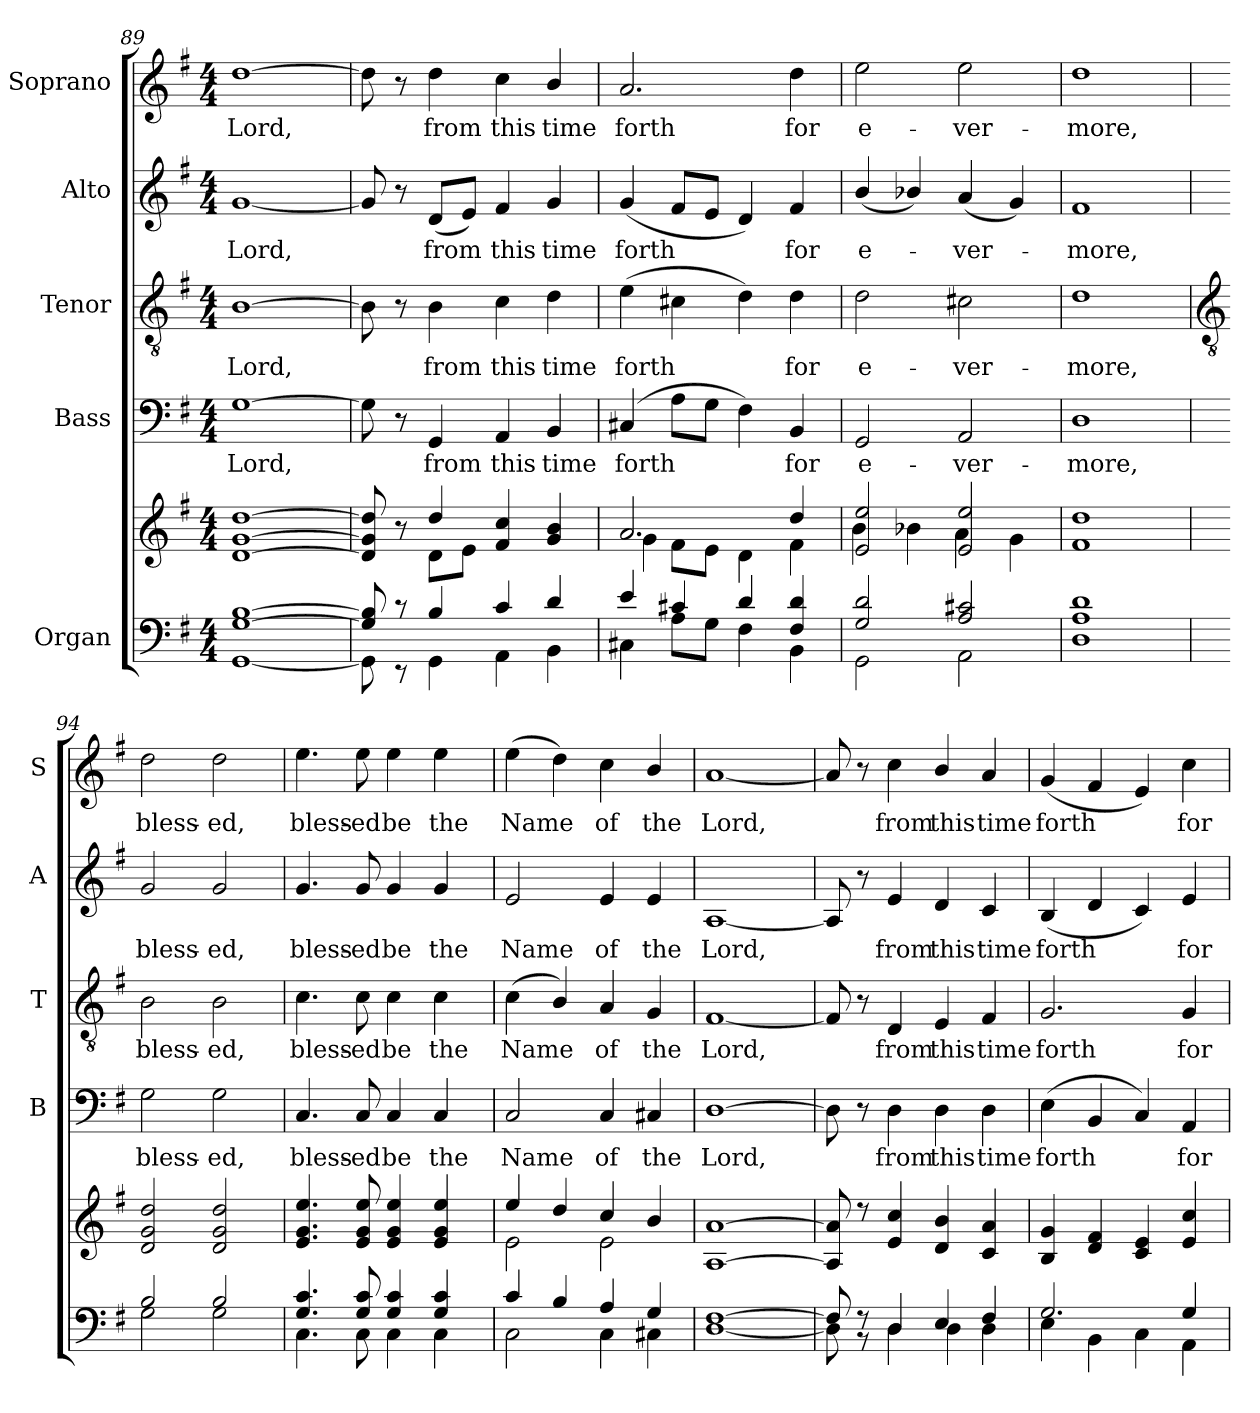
**kern	**kern	**kern	**text	**kern	**text	**kern	**text	**kern	**text
*part5	*part5	*part4	*part4	*part3	*part3	*part2	*part2	*part1	*part1
*staff6	*staff5	*staff4	*staff4	*staff3	*staff3	*staff2	*staff2	*staff1	*staff1
*I"Organ	*	*I"Bass	*	*I"Tenor	*	*I"Alto	*	*I"Soprano	*
*	*	*I'B	*	*I'T	*	*I'A	*	*I'S	*
*clefF4	*clefG2	*clefF4	*	*clefGv2	*	*clefG2	*	*clefG2	*
*k[f#]	*k[f#]	*k[f#]	*	*k[f#]	*	*k[f#]	*	*k[f#]	*
*G:	*G:	*G:	*	*G:	*	*G:	*	*G:	*
*M4/4	*M4/4	*M4/4	*	*M4/4	*	*M4/4	*	*M4/4	*
=89	=89	=89	=89	=89	=89	=89	=89	=89	=89
*^	*^	*	*	*	*	*	*	*	*
!	!	!	!	!	!LO:LY:b	!	!LO:LY:b	!	!LO:LY:b	!	!LO:LY:b
[1G/ [1B/	[1GG\	[1d [1g [1dd	1ryy	[1G	Lord,	[1B	Lord,	[1g	Lord,	[1dd	Lord,
=90	=90	=90	=90	=90	=90	=90	=90	=90	=90	=90	=90
8G/] 8B/]	8GG\]	8d] 8g] 8dd]	4ryy	8G]	.	8B]	.	8g]	.	8dd]	.
8r	8r	8r	.	8r	.	8r	.	8r	.	8r	.
!	!	!	!	!	!LO:LY:b	!	!LO:LY:b	!	!LO:LY:b	!	!LO:LY:b
4B/	4GG\	4dd/	8d\L	4GG	from	4B	from	(<8dL	from	4dd	from
.	.	.	8e\J	.	.	.	.	8eJ)	.	.	.
!	!	!	!	!	!LO:LY:b	!	!LO:LY:b	!	!LO:LY:b	!	!LO:LY:b
4c/	4AA\	4f# 4cc	2ryy	4AA	this	4c	this	4f#	this	4cc	this
!	!	!	!	!	!LO:LY:b	!	!LO:LY:b	!	!LO:LY:b	!	!LO:LY:b
4d/	4BB\	4g/ 4b/	.	4BB/	time	4d\	time	4g	time	4b/	time
=91	=91	=91	=91	=91	=91	=91	=91	=91	=91	=91	=91
!	!	!	!	!	!LO:LY:b	!	!LO:LY:b	!	!LO:LY:b	!	!LO:LY:b
4e/	4C#X\	2.a	4g\	(>4C#X	forth	(>4e	forth	(<4g	forth	2.a	forth
4c#X/	8A\L	.	8f#\L	8AL	.	4c#X	.	8f#L	.	.	.
.	8G\J	.	8e\J	8GJ	.	.	.	8eJ	.	.	.
4d/	4F#\	.	4d\	4F#)	.	4d)	.	4d)	.	.	.
!	!	!	!	!	!LO:LY:b	!	!LO:LY:b	!	!LO:LY:b	!	!LO:LY:b
4F#/ 4d/	4BB\	4dd/	4f#\	4BB	for	4d	for	4f#	for	4dd	for
=92	=92	=92	=92	=92	=92	=92	=92	=92	=92	=92	=92
!	!	!	!	!	!LO:LY:b	!	!LO:LY:b	!	!LO:LY:b	!	!LO:LY:b
2G/ 2d/	2GG\	2e 2ee	4b\	2GG	e-	2d	e-	(<4b/	e-	2ee	e-
.	.	.	4b-X\	.	.	.	.	4b-X/)	.	.	.
!	!	!	!	!	!LO:LY:b	!	!LO:LY:b	!	!LO:LY:b	!	!LO:LY:b
2A/ 2c#X/	2AA\	2e 2ee	4a\	2AA	-ver-	2c#X	-ver-	(<4a	ver-	2ee	-ver-
.	.	.	4g\	.	.	.	.	4g)	.	.	.
=93	=93	=93	=93	=93	=93	=93	=93	=93	=93	=93	=93
!	!	!	!	!	!LO:LY:b	!	!LO:LY:b	!	!LO:LY:b	!	!LO:LY:b
1A/ 1d/	1D\	1f# 1dd	1ryy	1D	-more,	1d	-more,	1f#	more,	1dd	-more,
!!LO:LB:g=z
=94	=94	=94	=94	=94	=94	=94	=94	=94	=94	=94	=94
*	*	*	*	*	*	*clefGv2	*	*	*	*	*
!	!	!	!	!	!LO:LY:b	!	!LO:LY:b	!	!LO:LY:b	!	!LO:LY:b
2B/	2G\	2d 2g 2dd	1ryy	2G	bless-	2B	bless-	2g	bless-	2dd	bless-
!	!	!	!	!	!LO:LY:b	!	!LO:LY:b	!	!LO:LY:b	!	!LO:LY:b
2B/	2G\	2d 2g 2dd	.	2G	-ed,	2B	-ed,	2g	-ed,	2dd	-ed,
=95	=95	=95	=95	=95	=95	=95	=95	=95	=95	=95	=95
!	!	!	!	!	!LO:LY:b	!	!LO:LY:b	!	!LO:LY:b	!	!LO:LY:b
4.G/ 4.c/	4.C\	4.e 4.g 4.ee	2.ryy	4.C	bless-	4.c	bless-	4.g	bless-	4.ee	bless-
!	!	!	!	!	!LO:LY:b	!	!LO:LY:b	!	!LO:LY:b	!	!LO:LY:b
8G/ 8c/	8C\	8e 8g 8ee	.	8C	-ed	8c	-ed	8g	-ed	8ee	-ed
!	!	!	!	!	!LO:LY:b	!	!LO:LY:b	!	!LO:LY:b	!	!LO:LY:b
4G/ 4c/	4C\	4e 4g 4ee	.	4C	be	4c	be	4g	be	4ee	be
!	!	!	!	!	!LO:LY:b	!	!LO:LY:b	!	!LO:LY:b	!	!LO:LY:b
4G/ 4c/	4C\	4e 4g 4ee	16ryy	4C	the	4c	the	4g	the	4ee	the
.	.	.	8.ryy	.	.	.	.	.	.	.	.
=96	=96	=96	=96	=96	=96	=96	=96	=96	=96	=96	=96
!	!	!	!	!	!LO:LY:b	!	!LO:LY:b	!	!LO:LY:b	!	!LO:LY:b
4c/	2C\	4ee/	2e\	2C	Name	(<4c	Name	2e	Name	(>4ee	Name
4B/	.	4dd/	.	.	.	4B/)	.	.	.	4dd)	.
!	!	!	!	!	!LO:LY:b	!	!LO:LY:b	!	!LO:LY:b	!	!LO:LY:b
4A/	4C\	4cc/	2e\	4C	of	4A	of	4e	of	4cc	of
!	!	!	!	!	!LO:LY:b	!	!LO:LY:b	!	!LO:LY:b	!	!LO:LY:b
4G/	4C#X\	4b/	.	4C#X	the	4G	the	4e	the	4b/	the
=97	=97	=97	=97	=97	=97	=97	=97	=97	=97	=97	=97
!	!	!	!	!	!LO:LY:b	!	!LO:LY:b	!	!LO:LY:b	!	!LO:LY:b
[1F#/	[1D\	[1A [1a	1ryy	[1D	Lord,	[1F#	Lord,	[1A	Lord,	[1a	Lord,
=98	=98	=98	=98	=98	=98	=98	=98	=98	=98	=98	=98
8F#/]	8D\]	8A] 8a]	1ryy	8D]	.	8F#]	.	8A]	.	8a]	.
8r	8r	8r	.	8r	.	8r	.	8r	.	8r	.
!	!	!	!	!	!LO:LY:b	!	!LO:LY:b	!	!LO:LY:b	!	!LO:LY:b
4D/	4D\	4e 4cc	.	4D	from	4D	from	4e	from	4cc	from
!	!	!	!	!	!LO:LY:b	!	!LO:LY:b	!	!LO:LY:b	!	!LO:LY:b
4E/	4D\	4d/ 4b/	.	4D	this	4E	this	4d	this	4b/	this
!	!	!	!	!	!LO:LY:b	!	!LO:LY:b	!	!LO:LY:b	!	!LO:LY:b
4F#/	4D\	4c 4a	.	4D	time	4F#	time	4c	time	4a	time
=99	=99	=99	=99	=99	=99	=99	=99	=99	=99	=99	=99
!	!	!	!	!	!LO:LY:b	!	!LO:LY:b	!	!LO:LY:b	!	!LO:LY:b
2.G/	4E\	4B 4g	1ryy	(<4E	forth	2.G	forth	(<4B	forth	(<4g	forth
.	4BB\	4d 4f#	.	4BB	.	.	.	4d	.	4f#	.
.	4C\	4c 4e	.	4C)	.	.	.	4c)	.	4e)	.
!	!	!	!	!	!LO:LY:b	!	!LO:LY:b	!	!LO:LY:b	!	!LO:LY:b
4G/	4AA\	4e 4cc	.	4AA	for	4G	for	4e	for	4cc	for
*v	*v	*	*	*	*	*	*	*	*	*	*
*	*v	*v	*	*	*	*	*	*	*	*
=	=	=	=	=	=	=	=	=	=
*-	*-	*-	*-	*-	*-	*-	*-	*-	*-
